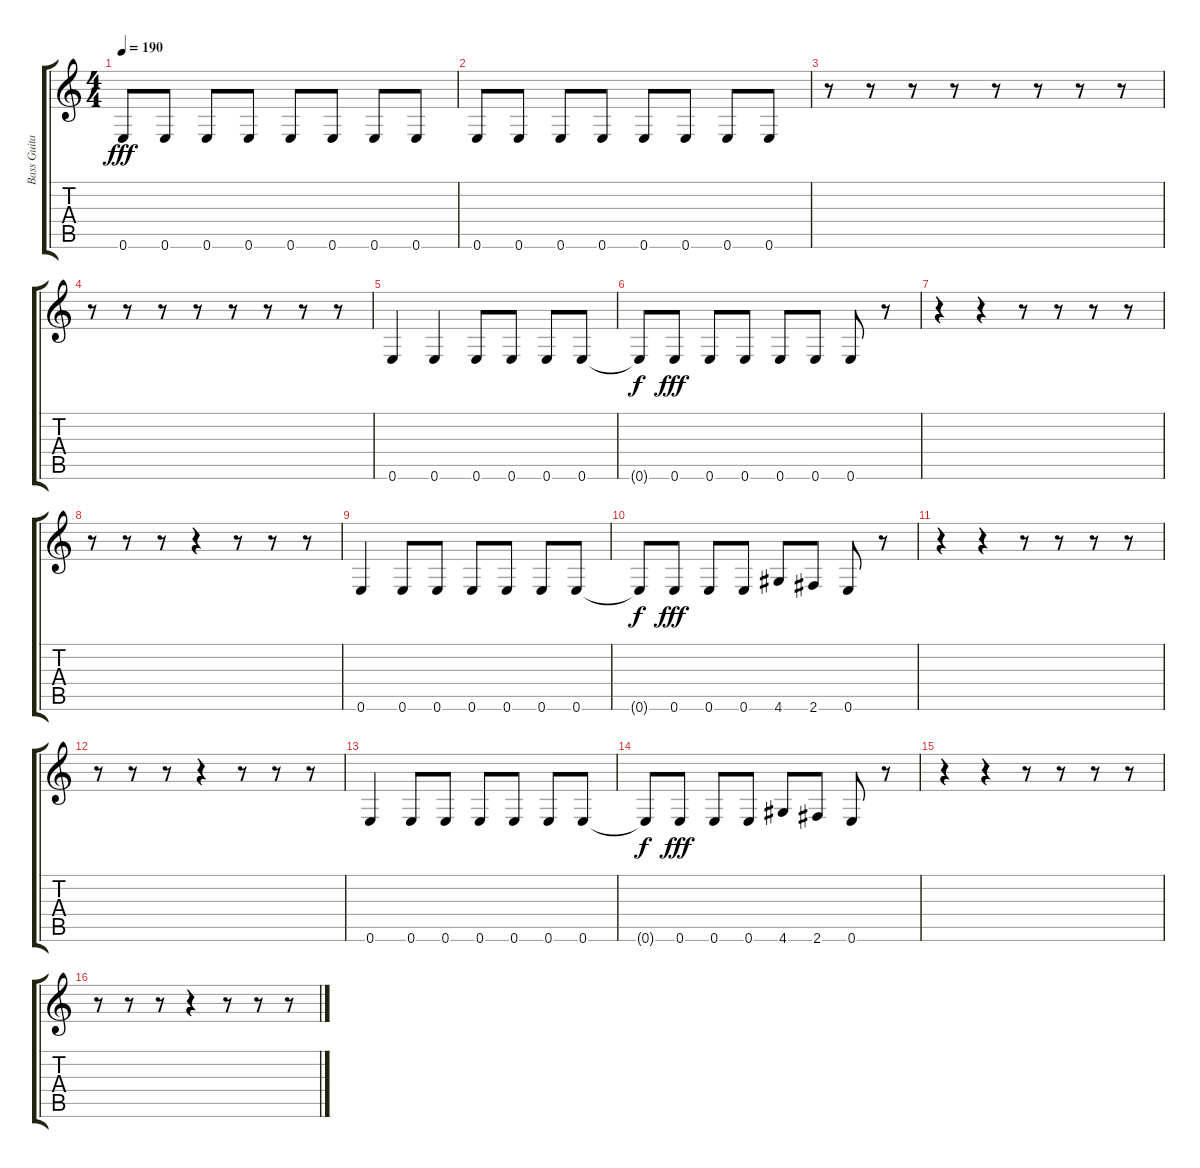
\track ("Bass Guitar" "Bass Guita") {instrument electricbasspick}
\staff {score tabs}
\tuning (E4 B3 G3 D3 A2 E2) {hide}
\ts (4 4)
\tempo 190
\clef g2
\ks c
0.6.8{dy fff} 0.6.8 0.6.8 0.6.8 0.6.8 0.6.8 0.6.8 0.6.8 |
0.6.8 0.6.8 0.6.8 0.6.8 0.6.8 0.6.8 0.6.8 0.6.8 |
r.8 r.8 r.8 r.8 r.8 r.8 r.8 r.8 |
r.8 r.8 r.8 r.8 r.8 r.8 r.8 r.8 |
0.6.4 0.6.4 0.6.8 0.6.8 0.6.8 0.6.8 |
0.6{t}.8{dy f} 0.6.8{dy fff} 0.6.8 0.6.8 0.6.8 0.6.8 0.6.8 r.8 |
r.4 r.4 r.8 r.8 r.8 r.8 |
r.8 r.8 r.8 r.4 r.8 r.8 r.8 |
0.6.4 0.6.8 0.6.8 0.6.8 0.6.8 0.6.8 0.6.8 |
0.6{t}.8{dy f} 0.6.8{dy fff} 0.6.8 0.6.8 4.6.8 2.6.8 0.6.8 r.8 |
r.4 r.4 r.8 r.8 r.8 r.8 |
r.8 r.8 r.8 r.4 r.8 r.8 r.8 |
0.6.4 0.6.8 0.6.8 0.6.8 0.6.8 0.6.8 0.6.8 |
0.6{t}.8{dy f} 0.6.8{dy fff} 0.6.8 0.6.8 4.6.8 2.6.8 0.6.8 r.8 |
r.4 r.4 r.8 r.8 r.8 r.8 |
r.8 r.8 r.8 r.4 r.8 r.8 r.8
